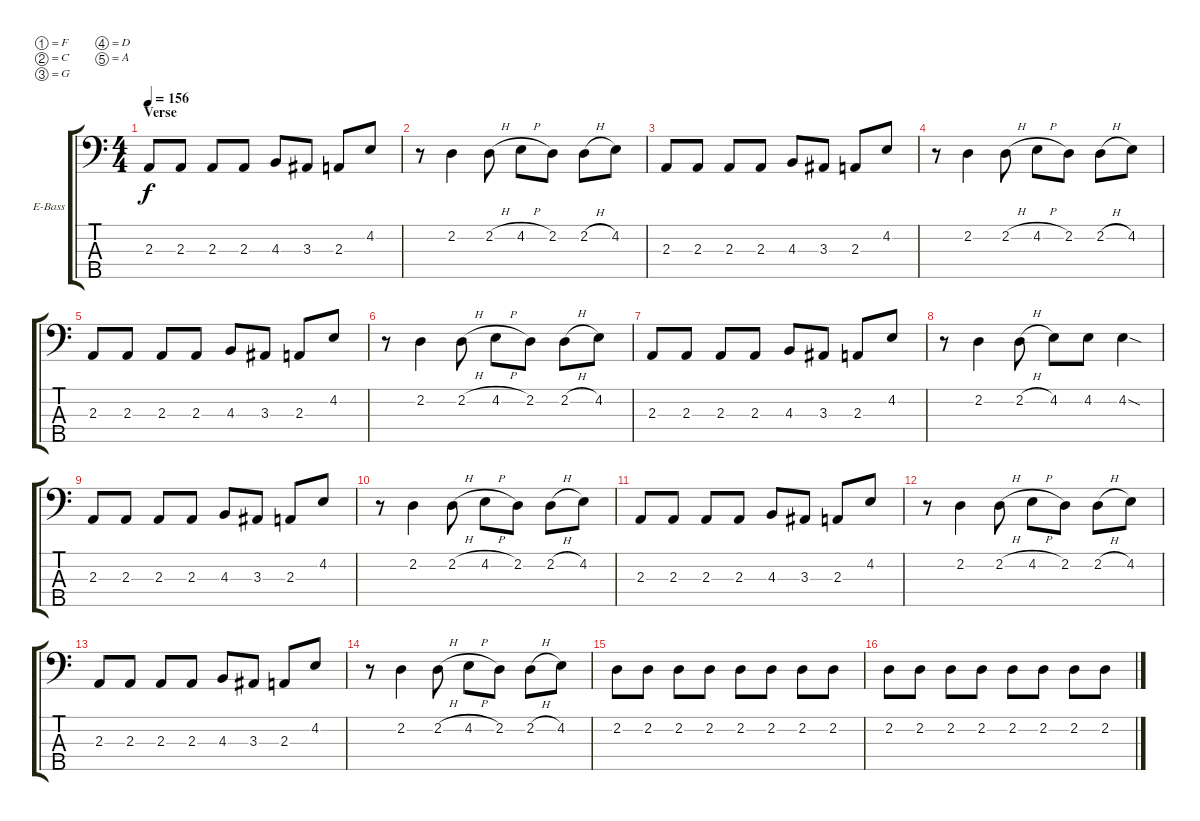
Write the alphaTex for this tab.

\bracketExtendMode groupsimilarinstruments
\firstSystemTrackNameOrientation horizontal
\otherSystemsTrackNameOrientation horizontal
\track ("Bass" "E-Bass") {instrument electricbassfinger}
\staff {score tabs}
\tuning (F2 C2 G1 D1 A0)
\ts (4 4)
\section ("" "Verse")
\tempo 156
\clef f4
\ks c
2.3.8{dy f} 2.3.8 2.3.8 2.3.8 4.3.8 3.3.8 2.3.8 4.2.8 |
r.8 2.2.4 2.2{h}.8 4.2{h}.8 2.2.8 2.2{h}.8 4.2.8 |
2.3.8 2.3.8 2.3.8 2.3.8 4.3.8 3.3.8 2.3.8 4.2.8 |
r.8 2.2.4 2.2{h}.8 4.2{h}.8 2.2.8 2.2{h}.8 4.2.8 |
2.3.8 2.3.8 2.3.8 2.3.8 4.3.8 3.3.8 2.3.8 4.2.8 |
r.8 2.2.4 2.2{h}.8 4.2{h}.8 2.2.8 2.2{h}.8 4.2.8 |
2.3.8 2.3.8 2.3.8 2.3.8 4.3.8 3.3.8 2.3.8 4.2.8 |
r.8 2.2.4 2.2{h}.8 4.2.8 4.2.8 4.2{sod}.4 |
2.3.8 2.3.8 2.3.8 2.3.8 4.3.8 3.3.8 2.3.8 4.2.8 |
r.8 2.2.4 2.2{h}.8 4.2{h}.8 2.2.8 2.2{h}.8 4.2.8 |
2.3.8 2.3.8 2.3.8 2.3.8 4.3.8 3.3.8 2.3.8 4.2.8 |
r.8 2.2.4 2.2{h}.8 4.2{h}.8 2.2.8 2.2{h}.8 4.2.8 |
2.3.8 2.3.8 2.3.8 2.3.8 4.3.8 3.3.8 2.3.8 4.2.8 |
r.8 2.2.4 2.2{h}.8 4.2{h}.8 2.2.8 2.2{h}.8 4.2.8 |
2.2.8 2.2.8 2.2.8 2.2.8 2.2.8 2.2.8 2.2.8 2.2.8 |
2.2.8 2.2.8 2.2.8 2.2.8 2.2.8 2.2.8 2.2.8 2.2.8
